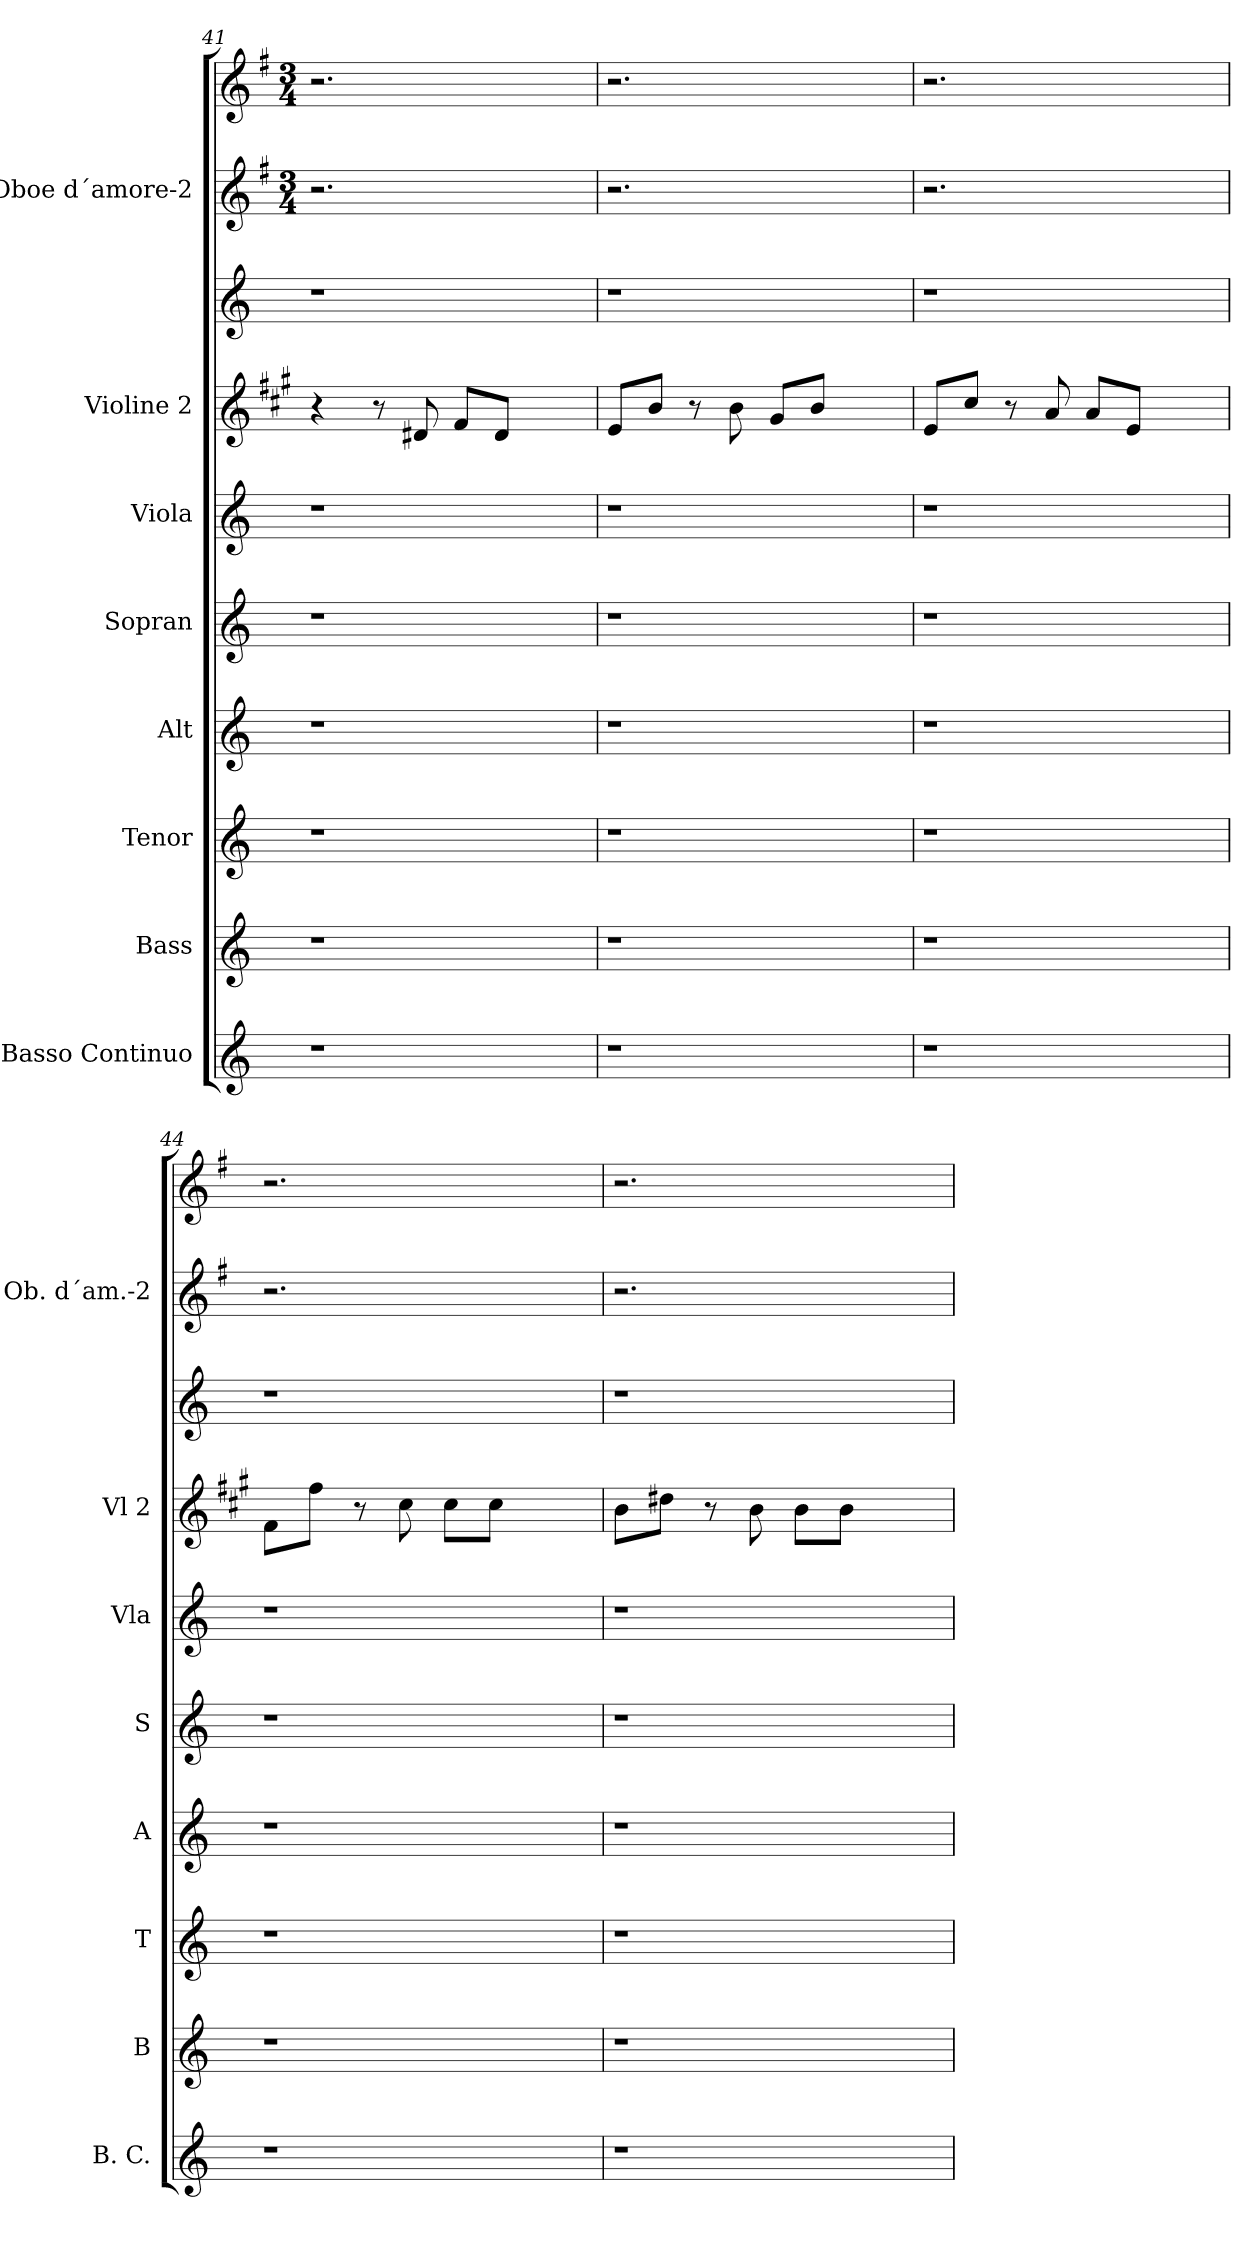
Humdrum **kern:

**kern	**kern	**kern	**kern	**kern	**kern	**kern	**kern	**kern	**kern
*part8	*part7	*part6	*part5	*part4	*part3	*part2	*part2	*part1	*part1
*staff10	*staff9	*staff8	*staff7	*staff6	*staff5	*staff4	*staff3	*staff2	*staff1
*I"Basso Continuo	*I"Bass	*I"Tenor	*I"Alt	*I"Sopran	*I"Viola	*I"Violine 2	*	*I"Oboe d´amore-2	*
*I'B. C.	*I'B	*I'T	*I'A	*I'S	*I'Vla	*I'Vl 2	*	*I'Ob. d´am.-2	*
*clefG2	*clefG2	*clefG2	*clefG2	*clefG2	*clefG2	*clefG2	*clefG2	*clefG2	*clefG2
*	*	*	*	*	*	*	*	*ITrd4c7	*ITrd4c7
*k[]	*k[]	*k[]	*k[]	*k[]	*k[]	*k[f#c#g#]	*	*k[]	*k[]
*	*	*	*	*	*	*	*	*M3/4	*M3/4
=41	=41	=41	=41	=41	=41	=41	=41	=41	=41
1r	1r	1r	1r	1r	1r	4r	1r	2.r	2.r
.	.	.	.	.	.	8r	.	.	.
.	.	.	.	.	.	8d#X/	.	.	.
.	.	.	.	.	.	8f#/L	.	.	.
.	.	.	.	.	.	8d#/J	.	.	.
.	.	.	.	.	.	4ryy	.	4ryy	4ryy
=42	=42	=42	=42	=42	=42	=42	=42	=42	=42
1r	1r	1r	1r	1r	1r	8e/L	1r	2.r	2.r
.	.	.	.	.	.	8b/J	.	.	.
.	.	.	.	.	.	8r	.	.	.
.	.	.	.	.	.	8b\	.	.	.
.	.	.	.	.	.	8g#/L	.	.	.
.	.	.	.	.	.	8b/J	.	.	.
.	.	.	.	.	.	4ryy	.	4ryy	4ryy
!!LO:PB:g=z
=43	=43	=43	=43	=43	=43	=43	=43	=43	=43
1r	1r	1r	1r	1r	1r	8e/L	1r	2.r	2.r
.	.	.	.	.	.	8cc#/J	.	.	.
.	.	.	.	.	.	8r	.	.	.
.	.	.	.	.	.	8a/	.	.	.
.	.	.	.	.	.	8a/L	.	.	.
.	.	.	.	.	.	8e/J	.	.	.
.	.	.	.	.	.	4ryy	.	4ryy	4ryy
=44	=44	=44	=44	=44	=44	=44	=44	=44	=44
1r	1r	1r	1r	1r	1r	8f#\L	1r	2.r	2.r
.	.	.	.	.	.	8ff#\J	.	.	.
.	.	.	.	.	.	8r	.	.	.
.	.	.	.	.	.	8cc#\	.	.	.
.	.	.	.	.	.	8cc#\L	.	.	.
.	.	.	.	.	.	8cc#\J	.	.	.
.	.	.	.	.	.	4ryy	.	4ryy	4ryy
!!LO:LB:g=z
=45	=45	=45	=45	=45	=45	=45	=45	=45	=45
1r	1r	1r	1r	1r	1r	8b\L	1r	2.r	2.r
.	.	.	.	.	.	8dd#X\J	.	.	.
.	.	.	.	.	.	8r	.	.	.
.	.	.	.	.	.	8b\	.	.	.
.	.	.	.	.	.	8b\L	.	.	.
.	.	.	.	.	.	8b\J	.	.	.
.	.	.	.	.	.	4ryy	.	4ryy	4ryy
=	=	=	=	=	=	=	=	=	=
*-	*-	*-	*-	*-	*-	*-	*-	*-	*-
